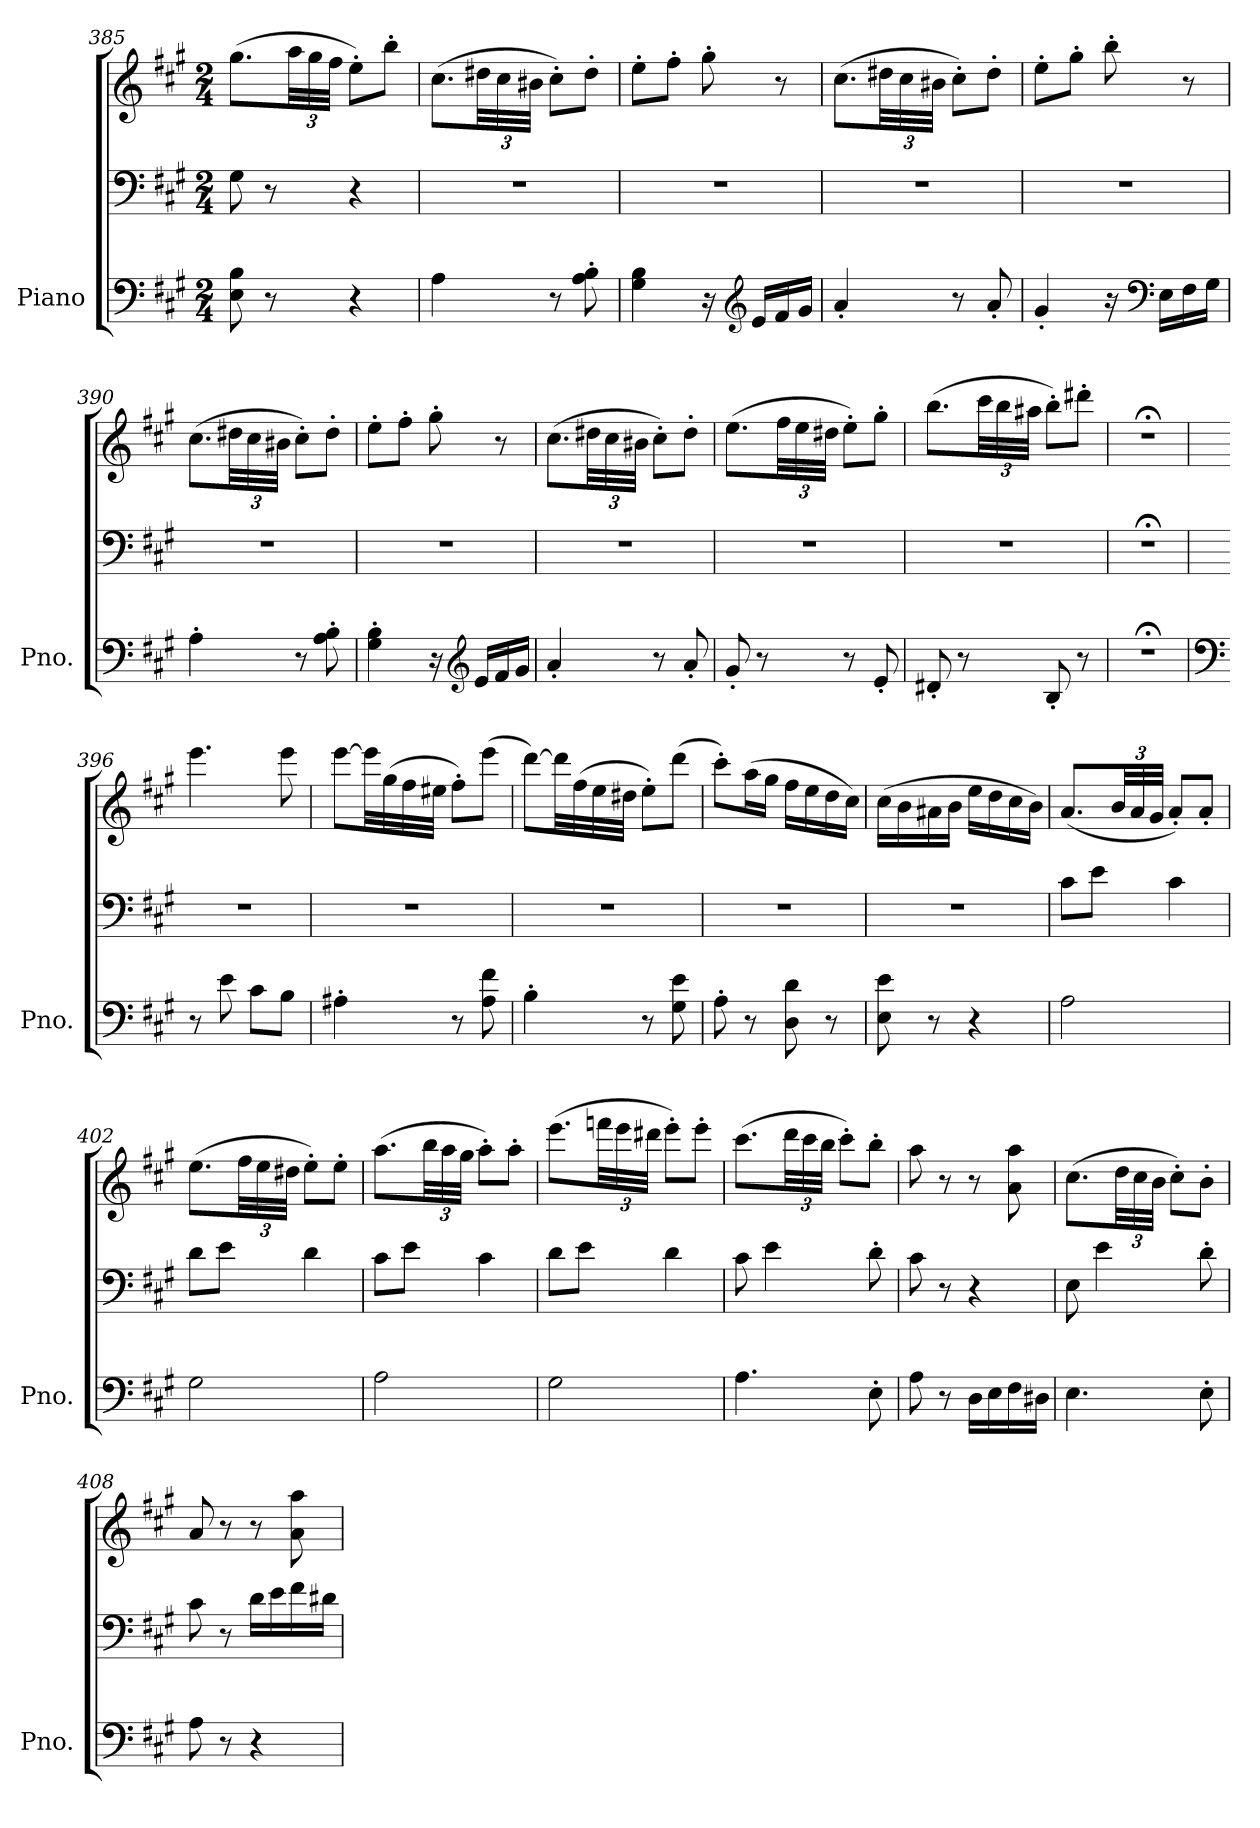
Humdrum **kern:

**kern	**kern	**kern
*part1	*part1	*part1
*staff3	*staff2	*staff1
*I"Piano	*	*
*I'Pno.	*	*
*clefF4	*clefF4	*clefG2
*k[f#c#g#]	*k[f#c#g#]	*k[f#c#g#]
*M2/4	*M2/4	*M2/4
=385	=385	=385
8E\ 8B\	8G#\	(>8.gg#\L
8r	8r	.
*	*	*Xbrackettup
.	.	48aa\LL
.	.	48gg#\
.	.	48ff#\JJJ
4r	4r	8ee'\L)
.	.	8bb'\J
=386	=386	=386
4A\	2r	(>8.cc#\L
.	.	48dd#X\LL
.	.	48cc#\
.	.	48b#X\JJJ
8r	.	8cc#'\L)
8A\' 8B\'	.	8dd#'\J
=387	=387	=387
4G#\ 4B\	2r	8ee'\L
.	.	8ff#'\J
16r	.	8gg#'\
*clefG2	*	*
16e/LL	.	.
16f#/	.	8r
16g#/JJ	.	.
=388	=388	=388
4a'/	2r	(>8.cc#\L
.	.	48dd#X\LL
.	.	48cc#\
.	.	48b#X\JJJ
8r	.	8cc#'\L)
8a'/	.	8dd#'\J
=389	=389	=389
4g#'/	2r	8ee'\L
.	.	8gg#'\J
16r	.	8bb'\
*clefF4	*	*
16E\LL	.	.
16F#\	.	8r
16G#\JJ	.	.
=390	=390	=390
4A'\	2r	(>8.cc#\L
.	.	48dd#X\LL
.	.	48cc#\
.	.	48b#X\JJJ
8r	.	8cc#'\L)
8A\' 8B\'	.	8dd#'\J
=391	=391	=391
4G#\' 4B\'	2r	8ee'\L
.	.	8ff#'\J
16r	.	8gg#'\
*clefG2	*	*
16e/LL	.	.
16f#/	.	8r
16g#/JJ	.	.
=392	=392	=392
4a'/	2r	(>8.cc#\L
.	.	48dd#X\LL
.	.	48cc#\
.	.	48b#X\JJJ
8r	.	8cc#'\L)
8a'/	.	8dd#'\J
=393	=393	=393
8g#'/	2r	(>8.ee\L
8r	.	.
.	.	48ff#\LL
.	.	48ee\
.	.	48dd#X\JJJ
8r	.	8ee'\L)
8e'/	.	8gg#'\J
=394	=394	=394
8d#X'/	2r	(>8.bb\L
8r	.	.
.	.	48ccc#\LL
.	.	48bb\
.	.	48aa#X\JJJ
8B'/	.	8bb'\L)
8r	.	8ddd#X'\J
=395	=395	=395
2r;<	2r;<	2r;<
=396	=396	=396
*clefF4	*	*
8r	2r	4.eee\
8e\	.	.
8c#\L	.	.
8B\J	.	8eee\
=397	=397	=397
4A#X'\	2r	[8eee\L
.	.	32eee\LL]
.	.	(>32gg#\
.	.	32ff#\
.	.	32ee#X\JJJ
8r	.	8ff#'\L)
8A#\ 8f#\	.	(>8eee\J
=398	=398	=398
4B'\	2r	[8ddd\L)
.	.	32ddd\LL]
.	.	(>32ff#\
.	.	32ee\
.	.	32dd#X\JJJ
8r	.	8ee'\L)
8G#\ 8e\	.	(>8ddd\J
=399	=399	=399
8A'\	2r	8ccc#'\L)
8r	.	(>16aa\L
.	.	16gg#\JJ
8D\ 8d\	.	16ff#\LL
.	.	16ee\
8r	.	16dd\
.	.	16cc#\JJ)
=400	=400	=400
8E\ 8e\	2r	(>16cc#\LL
.	.	16b\
8r	.	16a#X\
.	.	16b\JJ
4r	.	16ee\LL
.	.	16dd\
.	.	16cc#\
.	.	16b\JJ)
=401	=401	=401
2A\	8c#\L	(<8.a/L
.	8e\J	.
.	.	48b/LL
.	.	48a/
.	.	48g#/JJJ
.	4c#\	8a'/L)
.	.	8a'/J
=402	=402	=402
2G#\	8d\L	(>8.ee\L
.	8e\J	.
.	.	48ff#\LL
.	.	48ee\
.	.	48dd#X\JJJ
.	4d\	8ee'\L)
.	.	8ee'\J
=403	=403	=403
2A\	8c#\L	(>8.aa\L
.	8e\J	.
.	.	48bb\LL
.	.	48aa\
.	.	48gg#\JJJ
.	4c#\	8aa'\L)
.	.	8aa'\J
=404	=404	=404
2G#\	8d\L	(>8.eee\L
.	8e\J	.
.	.	48fffn\LL
.	.	48eee\
.	.	48ddd#X\JJJ
.	4d\	8eee'\L)
.	.	8eee'\J
=405	=405	=405
4.A\	8c#\	(>8.ccc#\L
.	4e\	.
.	.	48ddd\LL
.	.	48ccc#\
.	.	48bb\JJJ
.	.	8ccc#'\L)
8E'\	8d'\	8bb'\J
=406	=406	=406
8A\	8c#\	8aa\
8r	8r	8r
16D\LL	4r	8r
16E\	.	.
16F#\	.	8a\ 8aa\
16D#X\JJ	.	.
=407	=407	=407
4.E\	8E\	(>8.cc#\L
.	4e\	.
.	.	48dd\LL
.	.	48cc#\
.	.	48b\JJJ
.	.	8cc#'\L)
8E'\	8d'\	8b'\J
=408	=408	=408
8A\	8c#\	8a/
8r	8r	8r
4r	16d\LL	8r
.	16e\	.
.	16f#\	8a\ 8aa\
.	16d#X\JJ	.
=	=	=
*-	*-	*-
